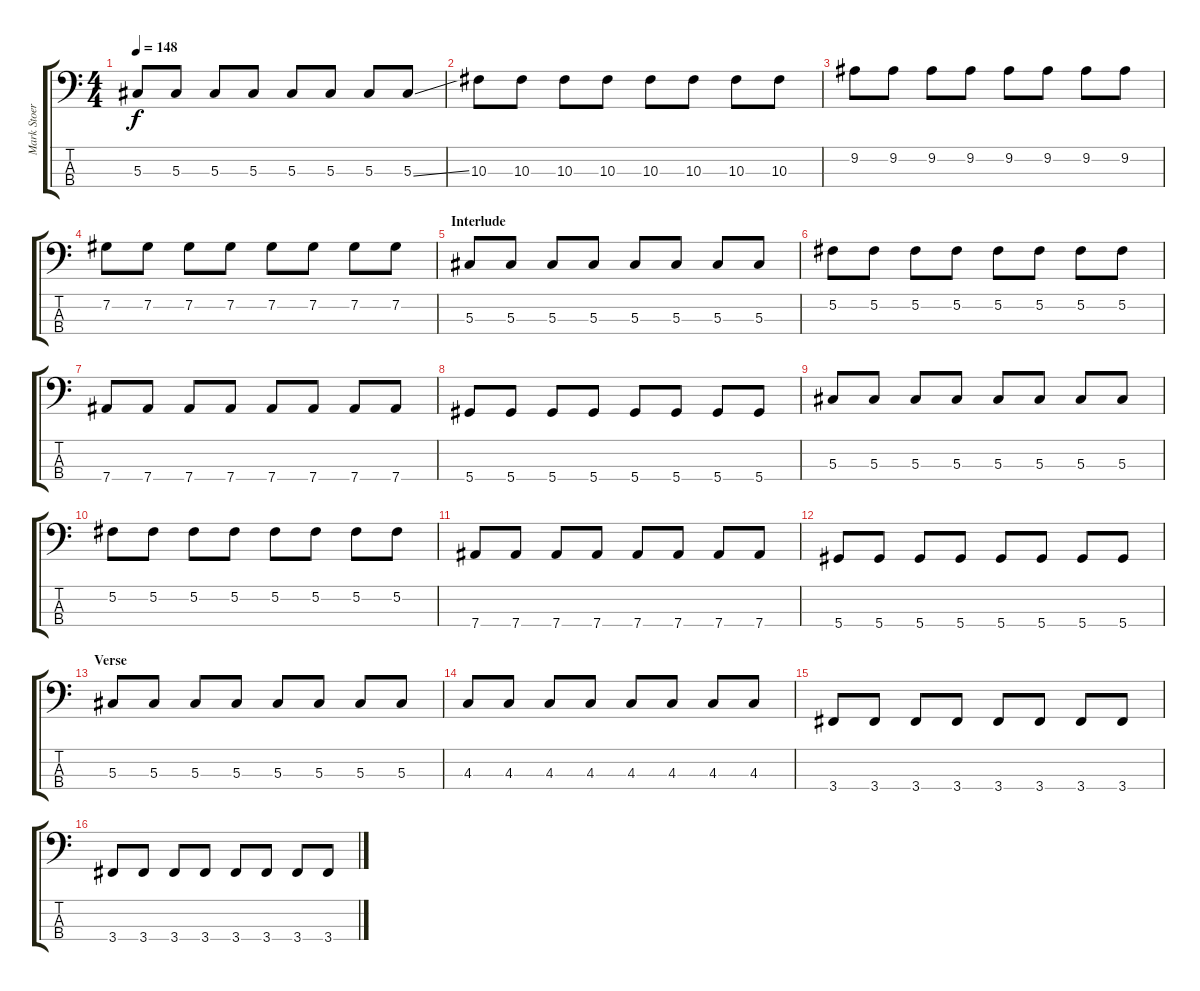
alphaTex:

\track ("Mark Stoermer - Bass" "Mark Stoer") {instrument electricbasspick}
\staff {score tabs}
\tuning (Gb2 Db2 Ab1 Eb1) {hide}
\ts (4 4)
\tempo 148
\clef f4
\ks c
5.3.8{dy f} 5.3.8 5.3.8 5.3.8 5.3.8 5.3.8 5.3.8 5.3{ss}.8 |
10.3.8 10.3.8 10.3.8 10.3.8 10.3.8 10.3.8 10.3.8 10.3.8 |
9.2.8 9.2.8 9.2.8 9.2.8 9.2.8 9.2.8 9.2.8 9.2.8 |
7.2.8 7.2.8 7.2.8 7.2.8 7.2.8 7.2.8 7.2.8 7.2.8 |
\section ("" "Interlude")
5.3.8 5.3.8 5.3.8 5.3.8 5.3.8 5.3.8 5.3.8 5.3.8 |
5.2.8 5.2.8 5.2.8 5.2.8 5.2.8 5.2.8 5.2.8 5.2.8 |
7.4.8 7.4.8 7.4.8 7.4.8 7.4.8 7.4.8 7.4.8 7.4.8 |
5.4.8 5.4.8 5.4.8 5.4.8 5.4.8 5.4.8 5.4.8 5.4.8 |
5.3.8 5.3.8 5.3.8 5.3.8 5.3.8 5.3.8 5.3.8 5.3.8 |
5.2.8 5.2.8 5.2.8 5.2.8 5.2.8 5.2.8 5.2.8 5.2.8 |
7.4.8 7.4.8 7.4.8 7.4.8 7.4.8 7.4.8 7.4.8 7.4.8 |
5.4.8 5.4.8 5.4.8 5.4.8 5.4.8 5.4.8 5.4.8 5.4.8 |
\section ("" "Verse")
5.3.8 5.3.8 5.3.8 5.3.8 5.3.8 5.3.8 5.3.8 5.3.8 |
4.3.8 4.3.8 4.3.8 4.3.8 4.3.8 4.3.8 4.3.8 4.3.8 |
3.4.8 3.4.8 3.4.8 3.4.8 3.4.8 3.4.8 3.4.8 3.4.8 |
3.4.8 3.4.8 3.4.8 3.4.8 3.4.8 3.4.8 3.4.8 3.4.8
